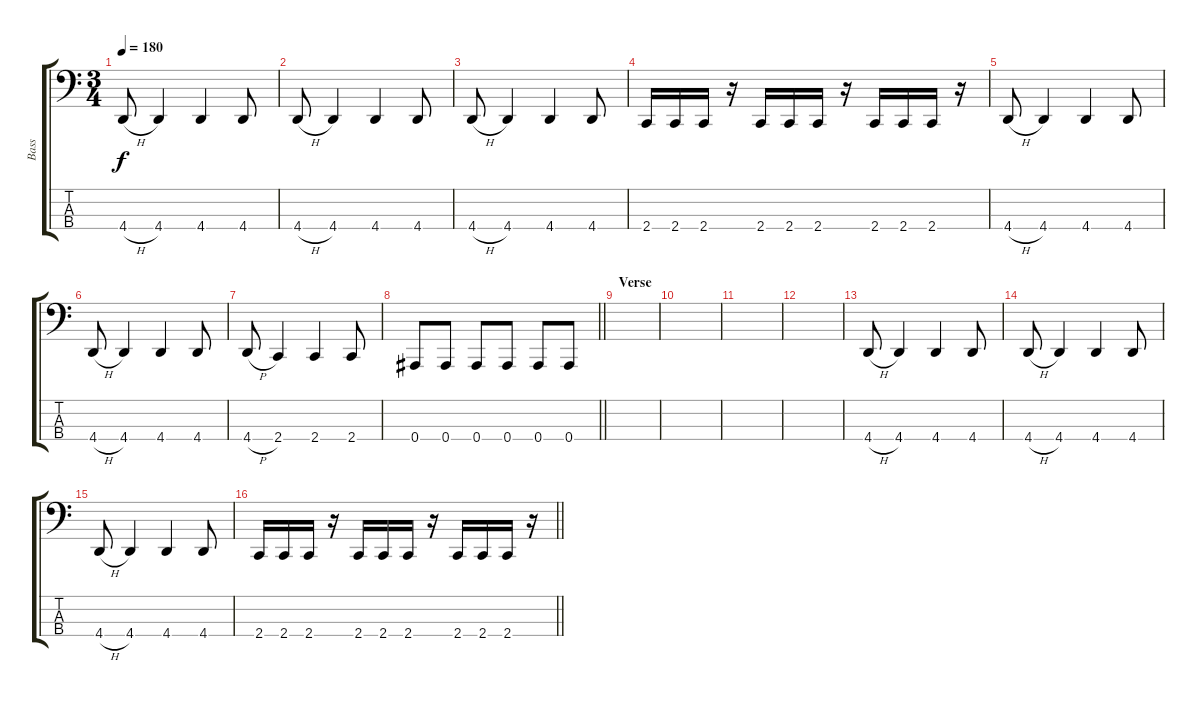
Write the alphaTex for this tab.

\track ("Bass" "Bass") {instrument electricbassfinger}
\staff {score tabs}
\tuning (Eb2 Bb1 F1 Bb0) {hide}
\ts (3 4)
\tempo 180
\clef f4
\ks c
4.4{h}.8{dy f} 4.4.4 4.4.4 4.4.8 |
4.4{h}.8 4.4.4 4.4.4 4.4.8 |
4.4{h}.8 4.4.4 4.4.4 4.4.8 |
2.4.16 2.4.16 2.4.16 r.16 2.4.16 2.4.16 2.4.16 r.16 2.4.16 2.4.16 2.4.16 r.16 |
4.4{h}.8 4.4.4 4.4.4 4.4.8 |
4.4{h}.8 4.4.4 4.4.4 4.4.8 |
4.4{h}.8 2.4.4 2.4.4 2.4.8 |
\barLineRight lightlight
0.4.8 0.4.8 0.4.8 0.4.8 0.4.8 0.4.8 |
\section ("" "Verse")
|
|
|
|
4.4{h}.8 4.4.4 4.4.4 4.4.8 |
4.4{h}.8 4.4.4 4.4.4 4.4.8 |
4.4{h}.8 4.4.4 4.4.4 4.4.8 |
\barLineRight lightlight
2.4.16 2.4.16 2.4.16 r.16 2.4.16 2.4.16 2.4.16 r.16 2.4.16 2.4.16 2.4.16 r.16
